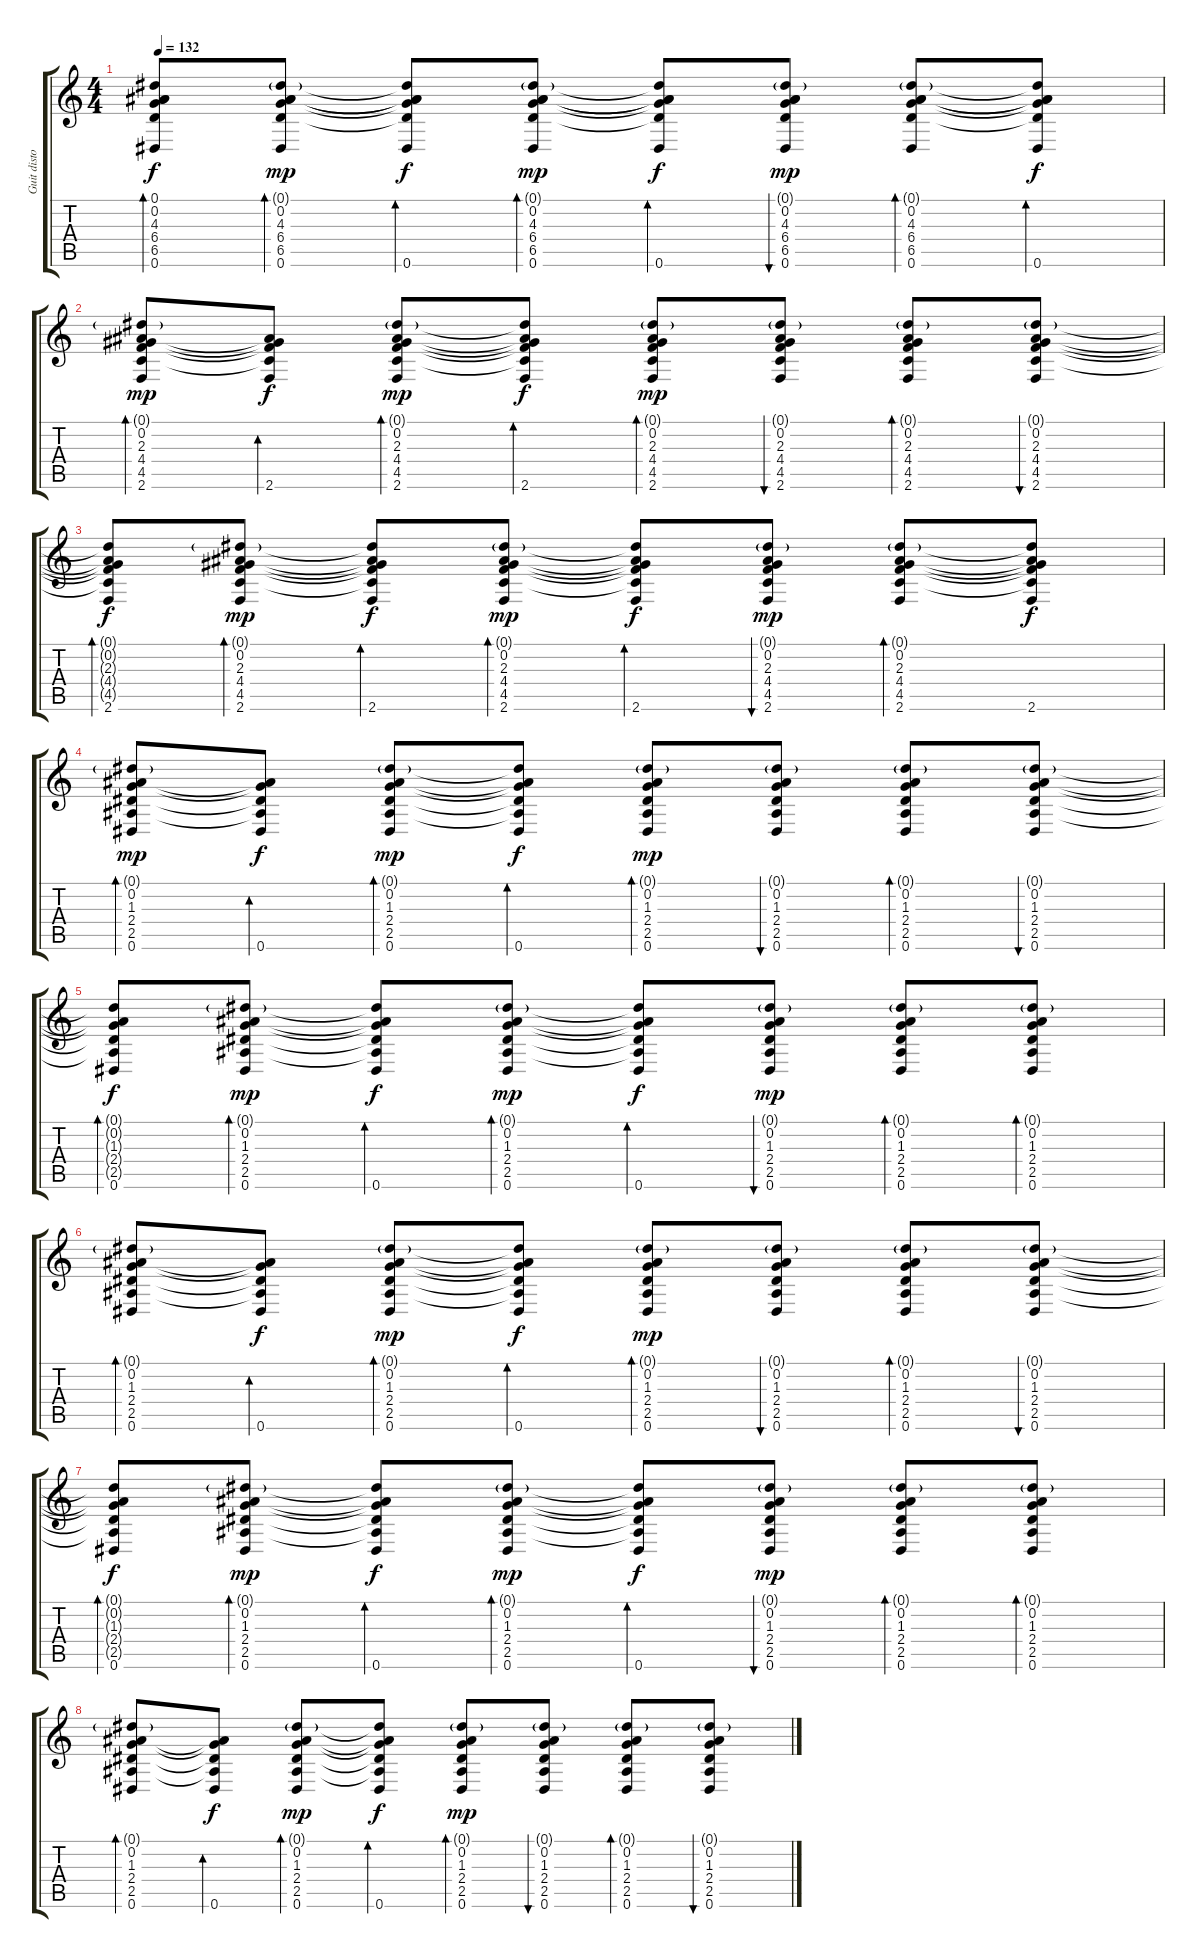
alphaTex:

\track ("Guit distor Eb" "Guit disto") {instrument overdrivenguitar}
\staff {score tabs}
\tuning (Eb4 Bb3 Gb3 Db3 Ab2 Eb2) {hide}
\ts (4 4)
\tempo 132
\clef g2
\ks c
(0.1{t} 0.2{t} 4.3{t} 6.4{t} 6.5{t} 0.6).8{bd 30 dy f} (0.1{g} 0.2 4.3 6.4 6.5 0.6).8{bd 30 dy mp} (0.1{t} 0.2{t} 4.3{t} 6.4{t} 6.5{t} 0.6).8{bd 30 dy f} (0.1{g} 0.2 4.3 6.4 6.5 0.6).8{bd 30 dy mp} (0.1{t} 0.2{t} 4.3{t} 6.4{t} 6.5{t} 0.6).8{bd 30 dy f} (0.1{g} 0.2 4.3 6.4 6.5 0.6).8{bu 30 dy mp} (0.1{g} 0.2 4.3 6.4 6.5 0.6).8{bd 30} (0.1{t} 0.2{t} 4.3{t} 6.4{t} 6.5{t} 0.6).8{bd 30 dy f} |
(0.1{g} 0.2 2.3 4.4 4.5 2.6).8{bd 30 dy mp} (0.2{t} 2.3{t} 4.4{t} 4.5{t} 2.6).8{bd 30 dy f} (0.1{g} 0.2 2.3 4.4 4.5 2.6).8{bd 30 dy mp} (0.1{t} 0.2{t} 2.3{t} 4.4{t} 4.5{t} 2.6).8{bd 30 dy f} (0.1{g} 0.2 2.3 4.4 4.5 2.6).8{bd 30 dy mp} (0.1{g} 0.2 2.3 4.4 4.5 2.6).8{bu 30} (0.1{g} 0.2 2.3 4.4 4.5 2.6).8{bd 30} (0.1{g} 0.2 2.3 4.4 4.5 2.6).8{bu 30} |
(0.1{t} 0.2{t} 2.3{t} 4.4{t} 4.5{t} 2.6).8{bd 30 dy f} (0.1{g} 0.2 2.3 4.4 4.5 2.6).8{bd 30 dy mp} (0.1{t} 0.2{t} 2.3{t} 4.4{t} 4.5{t} 2.6).8{bd 30 dy f} (0.1{g} 0.2 2.3 4.4 4.5 2.6).8{bd 30 dy mp} (0.1{t} 0.2{t} 2.3{t} 4.4{t} 4.5{t} 2.6).8{bd 30 dy f} (0.1{g} 0.2 2.3 4.4 4.5 2.6).8{bu 30 dy mp} (0.1{g} 0.2 2.3 4.4 4.5 2.6).8{bd 30} (0.1{t} 0.2{t} 2.3{t} 4.4{t} 4.5{t} 2.6).8{dy f} |
(0.1{g} 0.2 1.3 2.4 2.5 0.6).8{bd 30 dy mp} (0.2{t} 1.3{t} 2.4{t} 2.5{t} 0.6).8{bd 30 dy f} (0.1{g} 0.2 1.3 2.4 2.5 0.6).8{bd 30 dy mp} (0.1{t} 0.2{t} 1.3{t} 2.4{t} 2.5{t} 0.6).8{bd 30 dy f} (0.1{g} 0.2 1.3 2.4 2.5 0.6).8{bd 30 dy mp} (0.1{g} 0.2 1.3 2.4 2.5 0.6).8{bu 30} (0.1{g} 0.2 1.3 2.4 2.5 0.6).8{bd 30} (0.1{g} 0.2 1.3 2.4 2.5 0.6).8{bu 30} |
(0.1{t} 0.2{t} 1.3{t} 2.4{t} 2.5{t} 0.6).8{bd 30 dy f} (0.1{g} 0.2 1.3 2.4 2.5 0.6).8{bd 30 dy mp} (0.1{t} 0.2{t} 1.3{t} 2.4{t} 2.5{t} 0.6).8{bd 30 dy f} (0.1{g} 0.2 1.3 2.4 2.5 0.6).8{bd 30 dy mp} (0.1{t} 0.2{t} 1.3{t} 2.4{t} 2.5{t} 0.6).8{bd 30 dy f} (0.1{g} 0.2 1.3 2.4 2.5 0.6).8{bu 30 dy mp} (0.1{g} 0.2 1.3 2.4 2.5 0.6).8{bd 30} (0.1{g} 0.2 1.3 2.4 2.5 0.6).8{bd 30} |
\section ("" "")
(0.1{g} 0.2 1.3 2.4 2.5 0.6).8{bd 30} (0.2{t} 1.3{t} 2.4{t} 2.5{t} 0.6).8{bd 30 dy f} (0.1{g} 0.2 1.3 2.4 2.5 0.6).8{bd 30 dy mp} (0.1{t} 0.2{t} 1.3{t} 2.4{t} 2.5{t} 0.6).8{bd 30 dy f} (0.1{g} 0.2 1.3 2.4 2.5 0.6).8{bd 30 dy mp} (0.1{g} 0.2 1.3 2.4 2.5 0.6).8{bu 30} (0.1{g} 0.2 1.3 2.4 2.5 0.6).8{bd 30} (0.1{g} 0.2 1.3 2.4 2.5 0.6).8{bu 30} |
(0.1{t} 0.2{t} 1.3{t} 2.4{t} 2.5{t} 0.6).8{bd 30 dy f} (0.1{g} 0.2 1.3 2.4 2.5 0.6).8{bd 30 dy mp} (0.1{t} 0.2{t} 1.3{t} 2.4{t} 2.5{t} 0.6).8{bd 30 dy f} (0.1{g} 0.2 1.3 2.4 2.5 0.6).8{bd 30 dy mp} (0.1{t} 0.2{t} 1.3{t} 2.4{t} 2.5{t} 0.6).8{bd 30 dy f} (0.1{g} 0.2 1.3 2.4 2.5 0.6).8{bu 30 dy mp} (0.1{g} 0.2 1.3 2.4 2.5 0.6).8{bd 30} (0.1{g} 0.2 1.3 2.4 2.5 0.6).8{bd 30} |
(0.1{g} 0.2 1.3 2.4 2.5 0.6).8{bd 30 volume 0} (0.2{t} 1.3{t} 2.4{t} 2.5{t} 0.6).8{bd 30 dy f} (0.1{g} 0.2 1.3 2.4 2.5 0.6).8{bd 30 dy mp} (0.1{t} 0.2{t} 1.3{t} 2.4{t} 2.5{t} 0.6).8{bd 30 dy f} (0.1{g} 0.2 1.3 2.4 2.5 0.6).8{bd 30 dy mp} (0.1{g} 0.2 1.3 2.4 2.5 0.6).8{bu 30} (0.1{g} 0.2 1.3 2.4 2.5 0.6).8{bd 30} (0.1{g} 0.2 1.3 2.4 2.5 0.6).8{bu 30}
